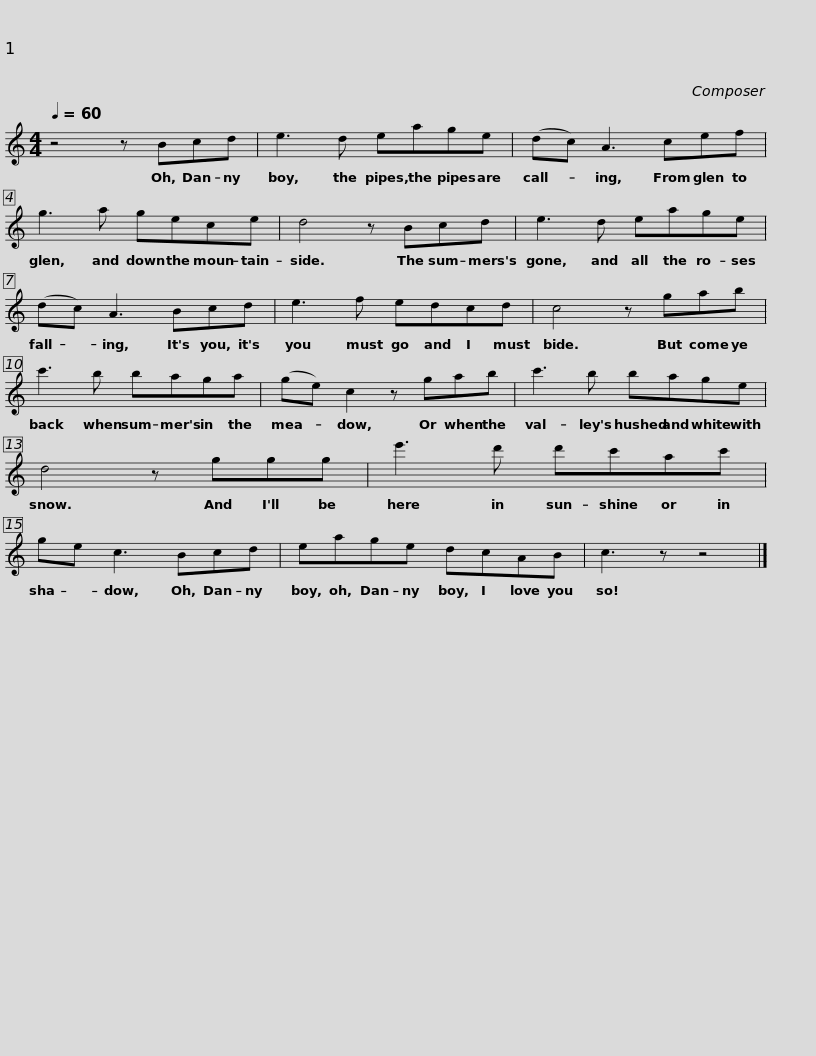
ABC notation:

X:1
L:1/8
Q:1/4=60
M:4/4
I:linebreak $
K:C
V:1 treble
V:1
 z4 z Bcd | e3 d eage | (dc) A3 cef |$ g3 a gece | d4 z Bcd | %5
 e3 d eage |$ (dc) A3 Bcd | e3 f edcd | c4 z gab |$ c'3 b baga | %10
 (ge) c2 z gab |$ c'3 b bage | d4 z ggg | e'3 d' d'c'ac' |$ ge c3 Bcd | %15
 eage dcAB | c3 z z4 |] %17
